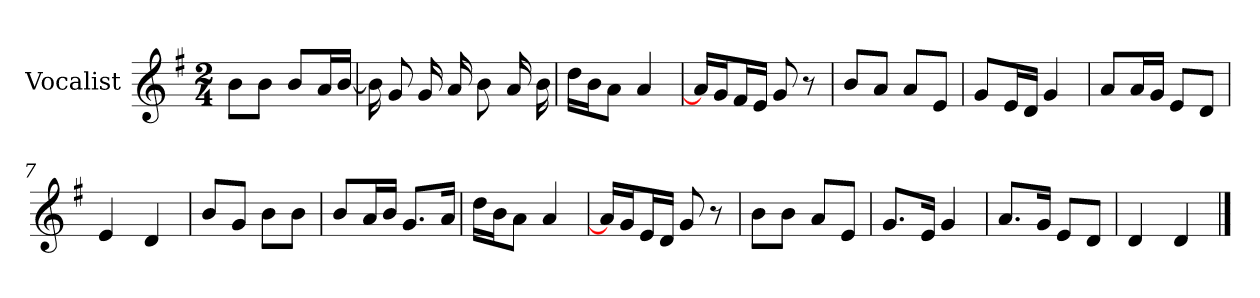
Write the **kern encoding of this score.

**kern
*part1
*staff1
*I"Vocalist
*k[f#]
*G:
*M2/4
=
8bL
8bJ
8bL
16aL
[16bJJ
=1
16b]
8g
16g
16a
8b
16a
16b
=2
16ddLL
16bJ
8aJ
4a
=3
16aLL]
16gJ
16f#L
16eJJ
8g
8r
=4
8bL
8aJ
8aL
8eJ
=5
8gL
16eL
16dJJ
4g
=6
8aL
16aL
16gJJ
8eL
8dJ
=7
4e
4d
=8
8bL
8gJ
8bL
8bJ
=9
8bL
16aL
16bJJ
8.gL
16aJk
=10
16ddLL
16bJ
8aJ
4a
=11
16aLL]
16gJ
16eL
16dJJ
8g
8r
=12
8bL
8bJ
8aL
8eJ
=13
8.gL
16eJk
4g
=14
8.aL
16gJk
8eL
8dJ
=15
4d
4d
==
*-
